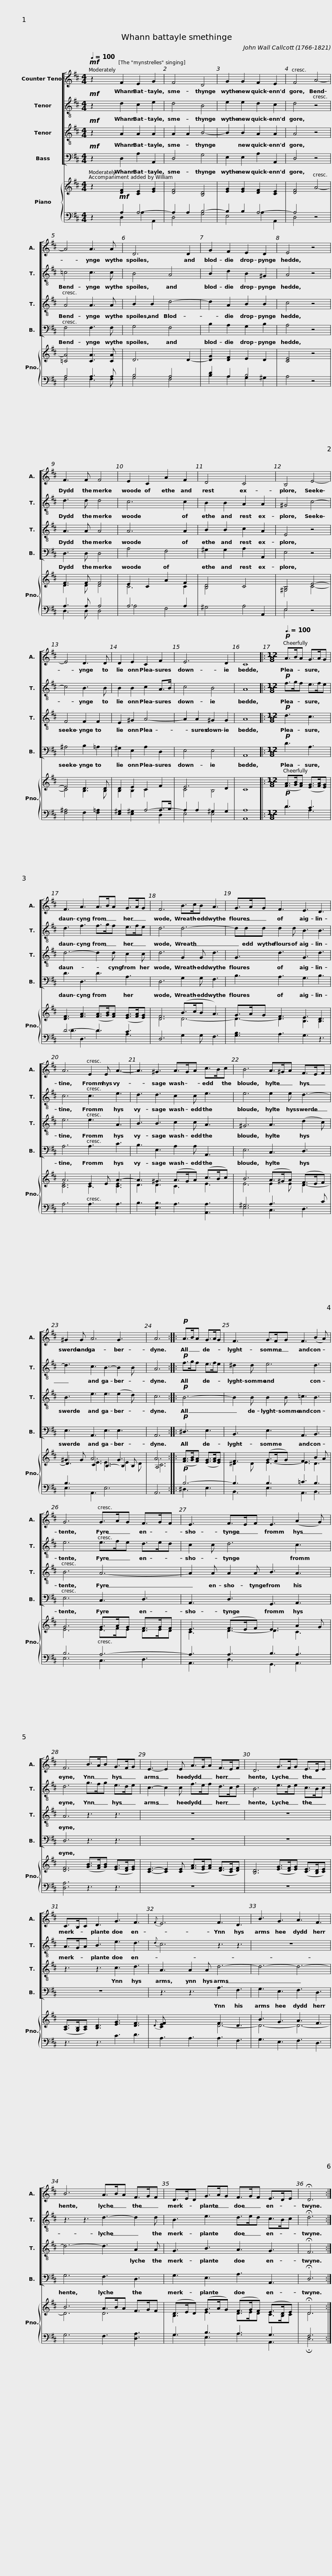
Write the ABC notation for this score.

X:1
%%score [ 1 2 3 4 ] { ( 5 8 ) | ( 6 7 ) }
L:1/8
Q:1/4=100
M:4/4
I:linebreak $
K:D
V:1 treble
V:2 treble-8 transpose=-12
V:3 treble-8 transpose=-12
V:4 bass
V:5 treble
V:8 treble
V:6 bass
V:7 bass
V:1
!mf! z2 F2 E2 G2 | F4 D4 | G2 G2 F2 E2 | F4 A4- |$ A4 A3 A |$ %5
 D6 D2 | G2 F2 E2 D2 | E4 z4 | F3 F F4 | E2 C2 A2 F2 |$ %10
 D4 C4 | B,4 E4- | E4 D3 D | D2 E2 C2 F2 | E6 D2 | %15
 C8 |:$[M:12/8]!p![Q:3/8=100] A>BA G>AG | F3 A3 A>BA G>AG | F6 B>cB A3 |$ G>AG F3 E3 D3 | %20
 A6 E2 E A3- | A3 ^G3 A>GA c>Bc |$ B6 A>^GA F>EF | ^G2 G A6 G3 | A6 :: %25
!p! A>BA G>AG |$ F3 G>FG F3 (B2 A) | G6 G>AG F>GF | E3 F>EF E3 (A2 G) |$ F6 B>AB G>FG | %30
 E3- E2 E A>GA F>EF | D6 G>FG E>DE |$ C>B,C D3 G3 F3 |{F} E6 F3 D3 | B3 G3 A3 F3 |$ %35
 B6 A>BA F>GF | D>ED G>AG F>GF E>DE | !fermata!D6 :| %38
V:2
!mf! z2 d2 c2 e2 | d4 B4 | e2 e2 d2 c2 | d4 z4 |$ =c4 c3 c |$ %5
 B4 A4 | B2 d2 B2 ^G2 | A4 z4 | d3 d d4 | c6 c2 |$ %10
 B2 B2 A2 A2 | ^G4 c4- | c4 B3 B | B2 B2 c2 A>B | c4 B4 | %15
 A8 |:$[M:12/8]!p! f>gf e>fe | d3 f3 f>gf e>fe | d6 d6- |$ ddd d2 d B3 B3 | %20
 c6 c3 e3 | d3 d3 c2 c e3 |$ e6 e2 e d3- | d3 c3 B3- B2 B | A6 :: %25
!p! f>gf e>fe |$ ^d2 d e6 d3 | e6 e>fe d>ed | c2 c d6 c3 |$ d6 g>fg e>de | %30
 c3- c2 c f>ef d>cd | B6 e>de c>Bc |$ A>GA B3 e3 d3 |{d} c6 z3 z3 | z12 |$ %35
 z3 z3 d3- d2 d | B3 e3 d>ed c>Bc | !fermata!d6 :| %38
V:3
!mf! z2 A2 A2 A2 | A2 A2 B4- | B2 B2 A2 A2 | A4 z4 |$ A4 A3 A |$ %5
 B2 B2 d4- | d2 A2 B2 B2 | c4 z4 | A3 A A4 | A6 A2 |$ %10
 B2 B2 c2 A2 | E4 z4 | F4 F2 F2 | E2 ^G2 A4- | A2 A2 ^G2 G2 | %15
 A8 |:$[M:12/8]!p! d3 c3 | d6- d2 d c2 c | d6 G2 G d3 |$ G3 d3 G3 d3 | %20
 e6 e3 A3 | B3 B3 c2 c A3 |$ ^G6 A3 (d2 c) | B3 e3 e3 (e2 d) | c6 :: %25
!p! B6- |$ B2 B B2 B =c3 B3 | B6 A6- | A2 A A2 A B3 A3 |$ A6 z3 z3 | %30
 z12 | z12 |$ z3 z3 c3 d3 | A3 A2 A d6- | d6- d6- |$ %35
 d6- d3 A2 A | G3 B3 A3 G3 | !fermata!F6 :| %38
V:4
!mf! z2 D,2 A,2 A,,2 | D,4 G,4 | E,2 E,2 A,2 A,,2 | D,4 z4 |$ F,4 F,3 F, |$ %5
 G,4 F,4 | B,2 A,2 G,2 B,2 | A,4 z4 | D,3 D, D,4 | A,4 F,4 |$ %10
 ^G,2 G,2 A,2 A,,2 | E,4 z4 | ^A,4 B,2 =A,2 | ^G,2 E,2 A,2 D,2 | E,4 E,4 | %15
 A,,8 |:$[M:12/8]!p! D3 A,3 | D3 D,3 D3 A,3 | D,6 G,2 G, F,3 |$ B,3 A,3 G,3 B,3 | %20
 A,6 A,3 C3 | B,3 E,3 A,2 A, A,,3 |$ E,6 C,3 D,3 | E,3 A,,3 E,3 E,3 | A,,6 :: %25
!p! ^D,3 E,3 |$ B,,3 E,3 A,,3 B,,3 | E,6 C,3 D,3 | A,,3 D,3 G,,3 A,,3 |$ D,6 z3 z3 | %30
 z12 | z12 |$ z12 | z3 z3 A,3 F,3 | G,3 E,3 F,3 D,3 |$ %35
 G,6 F,3 D,3 | G,3 E,3 A,3 A,,3 | !fermata!D,6 :| %38
V:5
 z2!mf! [DF]2 [CE]2 [EG]2 | [DF]4 [B,D]4 | [EG]2 [EG]2 [DF]2 [CE]2 | [DF]4 A4- |$ [=CA]4 [CA]3 [CA] |$ %5
 D6 D2- | [DG]2 [DF]2 E2 D2 | [CE]4 z4 | F3 F F4 | E2 C2 A2 F2 |$ %10
 D4 C4 | B,4 E4- | E4 D3 D | D2 E2 C2 F2 | E6 D2 | %15
 x8 |:$[M:12/8]!p! ([FA]>[GB][FA]) ([EG]>[FA][EG]) | [DF]3 [FA]3 ([FA]>[GB][FA]) ([EG]>[FA][EG]) | F6 (B>cB A3) |$ G>AG F3 E3 D3 | %20
 A6 E2 E A3- | A3 ^G3 (A>GA) (c>Bc) |$ B6 (A>^GA) (F>EF) | ^G2 G A6 G3 | A6 :: %25
 ([FA]>[GB][FA]) ([EG]>[FA][EG]) |$ F3 (G>FG) F3 B2 A | G6 G>AG F>GF | E3 (F>EF) E3 A2 G |$ [DF]6 ([GB]>[FA][GB]) ([EG]>[DF][EG]) | %30
 [CE]3- [CE]2 [CE] ([FA]>[EG][FA]) ([DF]>[CE][DF]) | [B,D]6 ([EG]>[DF][EG]) ([CE]>[B,D][CE]) |$ ([A,C]>[G,B,][A,C]) [B,D]3 [EG]3 [DF]3 |{D} [CEF] x5 F3 D3 | B3 G3 A3 F3 |$ %35
 B6 A>BA F>GF | (D>ED) (G>AG) (F>GF) (E>DE) | !fermata!D6 :| %38
V:6
 z2 A,2 A,4- | A,2 A,2 B,4- | B,2 B,2 A,4- | A,4 z4 |$ A,4 A,3 A, |$ %5
 B,4 A,4 | D2 A,2 B,4 | A,4 z4 | A,3 A, A,4 | A,6 A,2 |$ %10
 x4 x2 A,,2 | E,4 z4 | [F,^A,]4 F,2 [F,=A,]2 | [E,^G,]2 x2 A,4- | A,2 A,2 ^G,2 G,2 | %15
 A,8 |:$[M:12/8] D3 C3 | D6- D3 C3 | D,6 G,2 G, F,3 |$ [G,B,]3 A,3 G,3 z3 | %20
 A,6 A,3 A,3 | B,3 [E,B,]3 A,3 [A,,A,]3 |$ ^G,6 A,3 x2 C | B,3[I:staff -1] E3 E3 E2 D | C6 :: %25
!p![I:staff +1] B,6- |$ B,3 B,3 =C3 B,3 | B,6 A,6- | A,3 A,3 B,3 A,3 |$ [D,A,]6 z3 z3 | %30
 z12 | z12 |$ z3 z3 C3 D3 | A,3 A,3 A,3 F,3 | G,3 E,3 F,3 D,3 |$ %35
 G,6 F,3 [D,A,]3 | G,3 B,3 A,3 G,3 | F,6 :| %38
V:7
 x2 D,2 A,2 A,,2 | D,4 G,4 | E,4 A,2 A,,2 | D,4 x4 |$ F,4 F,3 F, |$ %5
 G,4 F,4 | B,2 A,2 G,2 ^G,2 | x8 | D,3 D, D,4 | A,4 F,4 |$ %10
 ^G,4 A,4 | E,4 x4 | x4 x2 x2 | x2 [E,^G,]2 x2 D,2 | E,4 E,4 | %15
 A,,8 |:$[M:12/8] D3 A,3 | D3 D,3 D3 A,3 | x12 |$ x12 | %20
 x12 | x12 |$ E,6 C,3 D,3 | E,3 A,,3 E,6 | A,,6 :: %25
 ^D,3 E,3 |$ B,,3 E,3 A,,3 B,,3 | E,6 C,3 D,3 | A,,3 D,3 G,,3 A,,3 |$ x12 | %30
 x12 | x12 |$ x12 | x12 | x12 |$ %35
 x12 | G,3 E,3 A,3 A,,3 | !fermata!D,6 :| %38
V:8
 x8 | x8 | x8 | x8 |$ x8 |$ %5
 x8 | x8 | x8 | D3 D D4 | C6 C2 |$ %10
 B,4 x4 | ^G,4 C4- | C4 B,3 B, | B,2 B,2 C2[I:staff +1] A,>B, |[I:staff -1] C4 B,4 | %15
 C8 |:$[M:12/8] x6 | x12 | D6 D6- |$ D3- D3 B,3 B,3 | %20
 [CE]6 C3 [CE]3 | D3 D3 C3 E3 |$ E6 E2 E D3- | D3 C3 B,3- B,2 B, | A,6 :: %25
 x6 |$ ^D2 D E3- E3 D3 | E6 E>FE D>ED | C3 D3- D3 C3 |$ x12 | %30
 x12 | x12 |$ x12 | x3 x3 D6- | D6- D6- |$ %35
 D6 D6 | B,3 E3 D>ED C>B,C | D6 :| %38
